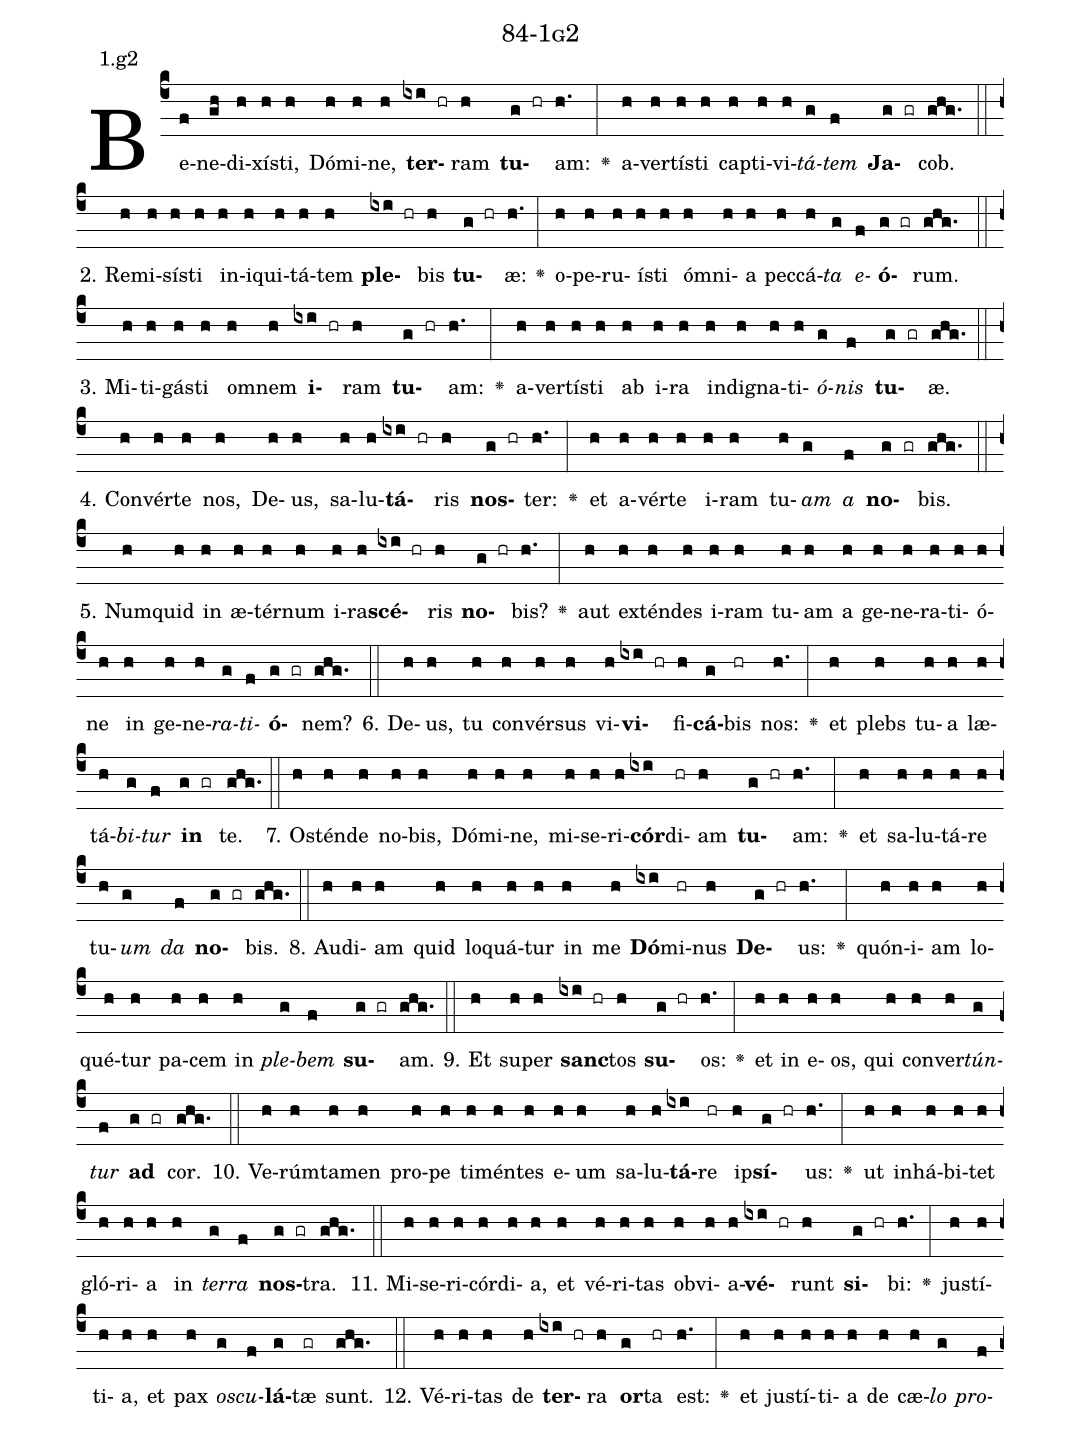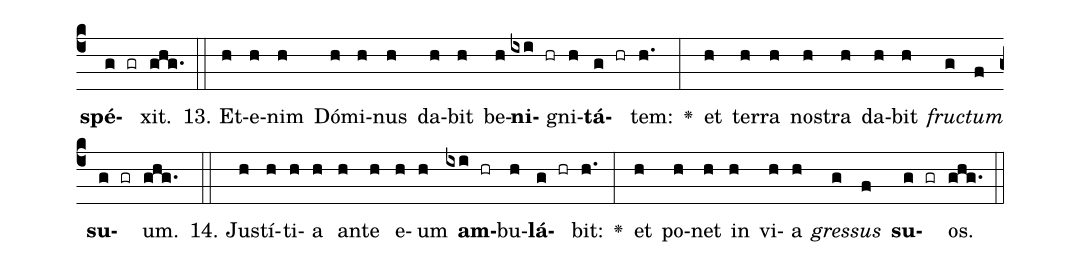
name: 84-1g2;
annotation: 1.g2;
%%
(c4)Be(f)ne(gh)di(h)xís(h)ti,(h) Dó(h)mi(h)ne,(h) <b>ter</b>(ixi hr)ram(h) <b>tu</b>(g hr)am:(h.) <v>\greheightstar</v>(:) a(h)ver(h)tís(h)ti(h) cap(h)ti(h)vi(h)<i>tá</i>(g)<i>tem</i>(f) <b>Ja</b>(g gr)cob.(ghg.) (::)
2. Re(h)mi(h)sís(h)ti(h) in(h)i(h)qui(h)tá(h)tem(h) <b>ple</b>(ixi hr)bis(h) <b>tu</b>(g hr)æ:(h.) <v>\greheightstar</v>(:) o(h)pe(h)ru(h)ís(h)ti(h) óm(h)ni(h)a(h) pec(h)cá(h)<i>ta</i>(g) <i>e</i>(f)<b>ó</b>(g gr)rum.(ghg.) (::)
3. Mi(h)ti(h)gás(h)ti(h) om(h)nem(h) <b>i</b>(ixi hr)ram(h) <b>tu</b>(g hr)am:(h.) <v>\greheightstar</v>(:) a(h)ver(h)tís(h)ti(h) ab(h) i(h)ra(h) in(h)di(h)gna(h)ti(h)<i>ó</i>(g)<i>nis</i>(f) <b>tu</b>(g gr)æ.(ghg.) (::)
4. Con(h)vér(h)te(h) nos,(h) De(h)us,(h) sa(h)lu(h)<b>tá</b>(ixi hr)ris(h) <b>nos</b>(g hr)ter:(h.) <v>\greheightstar</v>(:) et(h) a(h)vér(h)te(h) i(h)ram(h) tu(h)<i>am</i>(g) <i>a</i>(f) <b>no</b>(g gr)bis.(ghg.) (::)
5. Num(h)quid(h) in(h) æ(h)tér(h)num(h) i(h)ra(h)<b>scé</b>(ixi hr)ris(h) <b>no</b>(g hr)bis?(h.) <v>\greheightstar</v>(:) aut(h) ex(h)tén(h)des(h) i(h)ram(h) tu(h)am(h) a(h) ge(h)ne(h)ra(h)ti(h)ó(h)ne(h) in(h) ge(h)ne(h)<i>ra</i>(g)<i>ti</i>(f)<b>ó</b>(g gr)nem?(ghg.) (::)
6. De(h)us,(h) tu(h) con(h)vér(h)sus(h) vi(h)<b>vi</b>(ixi hr)fi(h)<b>cá</b>(g)bis(hr) nos:(h.) <v>\greheightstar</v>(:) et(h) plebs(h) tu(h)a(h) læ(h)tá(h)<i>bi</i>(g)<i>tur</i>(f) <b>in</b>(g gr) te.(ghg.) (::)
7. Os(h)tén(h)de(h) no(h)bis,(h) Dó(h)mi(h)ne,(h) mi(h)se(h)ri(h)<b>cór</b>(ixi)di(hr)am(h) <b>tu</b>(g hr)am:(h.) <v>\greheightstar</v>(:) et(h) sa(h)lu(h)tá(h)re(h) tu(h)<i>um</i>(g) <i>da</i>(f) <b>no</b>(g gr)bis.(ghg.) (::)
8. Au(h)di(h)am(h) quid(h) lo(h)quá(h)tur(h) in(h) me(h) <b>Dó</b>(ixi)mi(hr)nus(h) <b>De</b>(g hr)us:(h.) <v>\greheightstar</v>(:) quón(h)i(h)am(h) lo(h)qué(h)tur(h) pa(h)cem(h) in(h) <i>ple</i>(g)<i>bem</i>(f) <b>su</b>(g gr)am.(ghg.) (::)
9. Et(h) su(h)per(h) <b>sanc</b>(ixi hr)tos(h) <b>su</b>(g hr)os:(h.) <v>\greheightstar</v>(:) et(h) in(h) e(h)os,(h) qui(h) con(h)ver(h)<i>tún</i>(g)<i>tur</i>(f) <b>ad</b>(g gr) cor.(ghg.) (::)
10. Ve(h)rúm(h)ta(h)men(h) pro(h)pe(h) ti(h)mén(h)tes(h) e(h)um(h) sa(h)lu(h)<b>tá</b>(ixi)re(hr) ip(h)<b>sí</b>(g hr)us:(h.) <v>\greheightstar</v>(:) ut(h) in(h)há(h)bi(h)tet(h) gló(h)ri(h)a(h) in(h) <i>ter</i>(g)<i>ra</i>(f) <b>nos</b>(g gr)tra.(ghg.) (::)
11. Mi(h)se(h)ri(h)cór(h)di(h)a,(h) et(h) vé(h)ri(h)tas(h) ob(h)vi(h)a(h)<b>vé</b>(ixi hr)runt(h) <b>si</b>(g hr)bi:(h.) <v>\greheightstar</v>(:) jus(h)tí(h)ti(h)a,(h) et(h) pax(h) <i>os</i>(g)<i>cu</i>(f)<b>lá</b>(g)tæ(gr) sunt.(ghg.) (::)
12. Vé(h)ri(h)tas(h) de(h) <b>ter</b>(ixi hr)ra(h) <b>or</b>(g)ta(hr) est:(h.) <v>\greheightstar</v>(:) et(h) jus(h)tí(h)ti(h)a(h) de(h) cæ(h)<i>lo</i>(g) <i>pro</i>(f)<b>spé</b>(g gr)xit.(ghg.) (::)
13. Et(h)e(h)nim(h) Dó(h)mi(h)nus(h) da(h)bit(h) be(h)<b>ni</b>(ixi hr)gni(h)<b>tá</b>(g hr)tem:(h.) <v>\greheightstar</v>(:) et(h) ter(h)ra(h) nos(h)tra(h) da(h)bit(h) <i>fruc</i>(g)<i>tum</i>(f) <b>su</b>(g gr)um.(ghg.) (::)
14. Jus(h)tí(h)ti(h)a(h) an(h)te(h) e(h)um(h) <b>am</b>(ixi hr)bu(h)<b>lá</b>(g hr)bit:(h.) <v>\greheightstar</v>(:) et(h) po(h)net(h) in(h) vi(h)a(h) <i>gres</i>(g)<i>sus</i>(f) <b>su</b>(g gr)os.(ghg.) (::)
